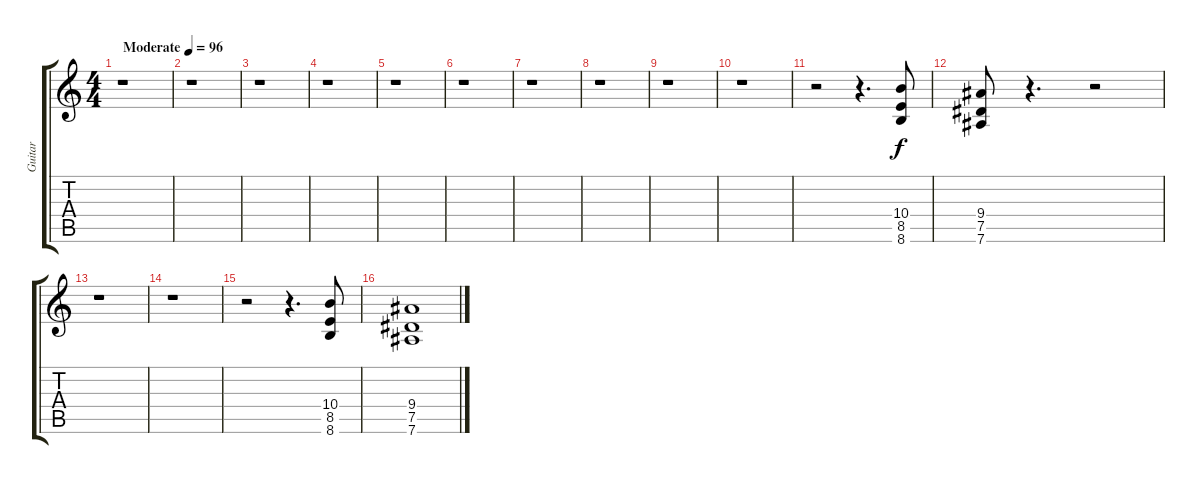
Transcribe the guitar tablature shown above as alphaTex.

\track ("Guitar" "Guitar") {instrument distortionguitar}
\staff {score tabs}
\tuning (Eb4 Bb3 Gb3 Db3 Ab2 Eb2) {hide}
\ts (4 4)
\tempo (96 "Moderate")
\clef g2
\ks c
r.1{dy f instrument distortionguitar} |
r.1 |
r.1 |
r.1 |
r.1 |
r.1 |
r.1 |
r.1 |
r.1 |
r.1 |
r.2 r.4{d} (10.4 8.5 8.6).8 |
(9.4 7.5 7.6).8 r.4{d} r.2 |
r.1 |
r.1 |
r.2 r.4{d} (10.4 8.5 8.6).8 |
(9.4 7.5 7.6).1
